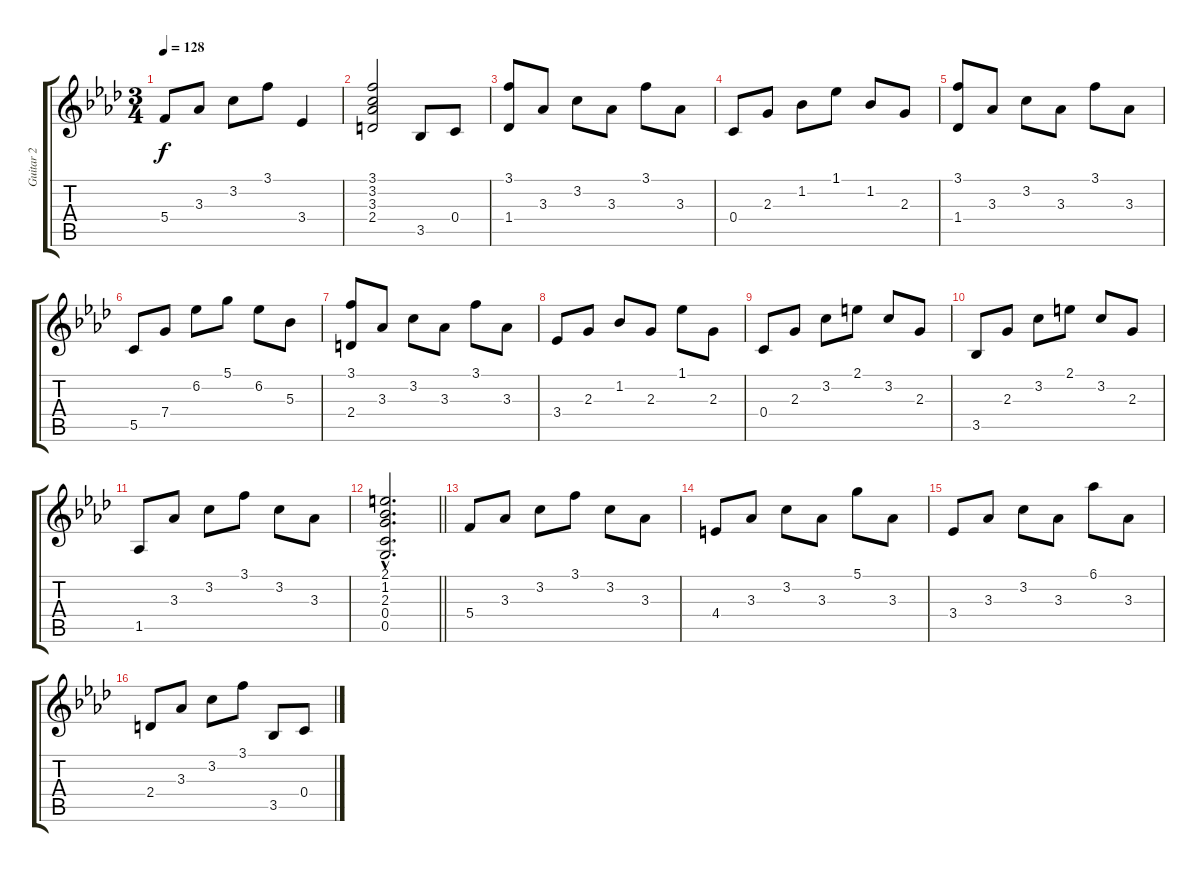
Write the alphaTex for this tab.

\track ("Guitar 2" "Guitar 2") {instrument acousticguitarsteel}
\staff {score tabs}
\tuning (D4 A3 F3 C3 G2 D2) {hide}
\ts (3 4)
\tempo 128
\clef g2
\ks fminor
5.4.8{dy f} 3.3.8 3.2.8 3.1.8 3.4.4 |
(3.1 3.2 3.3 2.4).2 3.5.8 0.4.8 |
(3.1 1.4).8 3.3.8 3.2.8 3.3.8 3.1.8 3.3.8 |
0.4.8 2.3.8 1.2.8 1.1.8 1.2.8 2.3.8 |
(3.1 1.4).8 3.3.8 3.2.8 3.3.8 3.1.8 3.3.8 |
5.5.8 7.4.8 6.2.8 5.1.8 6.2.8 5.3.8 |
(3.1 2.4).8 3.3.8 3.2.8 3.3.8 3.1.8 3.3.8 |
3.4.8 2.3.8 1.2.8 2.3.8 1.1.8 2.3.8 |
0.4.8 2.3.8 3.2.8 2.1.8 3.2.8 2.3.8 |
3.5.8 2.3.8 3.2.8 2.1.8 3.2.8 2.3.8 |
1.5.8 3.3.8 3.2.8 3.1.8 3.2.8 3.3.8 |
\barLineRight lightlight
(2.1{hac} 1.2{hac} 2.3{hac} 0.4{hac} 0.5{hac}).2{d} |
5.4.8 3.3.8 3.2.8 3.1.8 3.2.8 3.3.8 |
4.4.8 3.3.8 3.2.8 3.3.8 5.1.8 3.3.8 |
3.4.8 3.3.8 3.2.8 3.3.8 6.1.8 3.3.8 |
2.4.8 3.3.8 3.2.8 3.1.8 3.5.8 0.4.8
